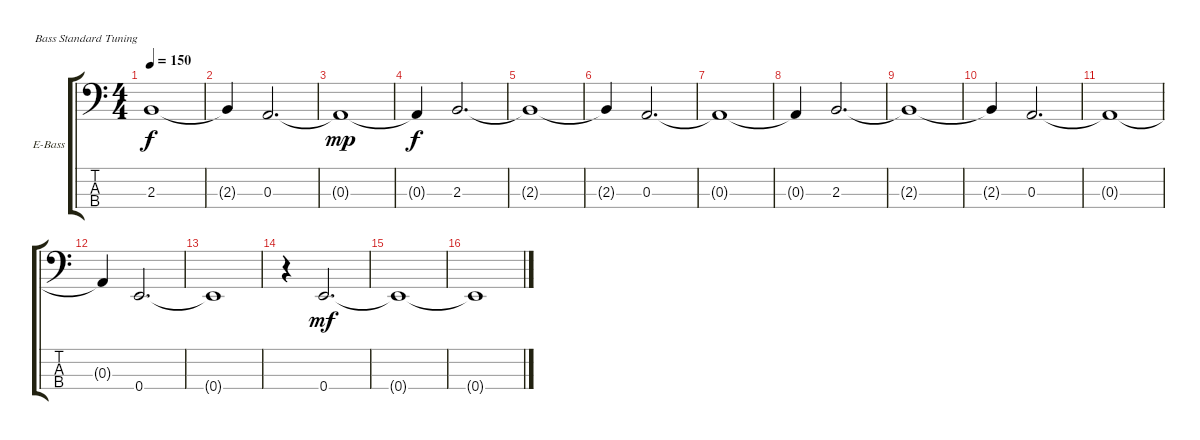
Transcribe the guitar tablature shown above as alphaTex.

\defaultSystemsLayout 4
\bracketExtendMode groupsimilarinstruments
\firstSystemTrackNameOrientation horizontal
\otherSystemsTrackNameOrientation horizontal
\track ("А. Андреев (гитара)" "E-Bass") {instrument electricbassfinger}
\staff {score tabs}
\tuning (G2 D2 A1 E1)
\ts (4 4)
\tempo 150
\clef f4
\ks c
2.3{t}.1{dy f} |
2.3{t}.4 0.3.2{d} |
0.3{t}.1{dy mp} |
0.3{t}.4{dy f} 2.3.2{d} |
2.3{t}.1 |
2.3{t}.4 0.3.2{d} |
0.3{t}.1 |
0.3{t}.4 2.3.2{d} |
2.3{t}.1 |
2.3{t}.4 0.3.2{d} |
0.3{t}.1 |
0.3{t}.4 0.4.2{d} |
0.4{t}.1 |
r.4 0.4.2{d dy mf} |
0.4{t}.1 |
0.4{t}.1
